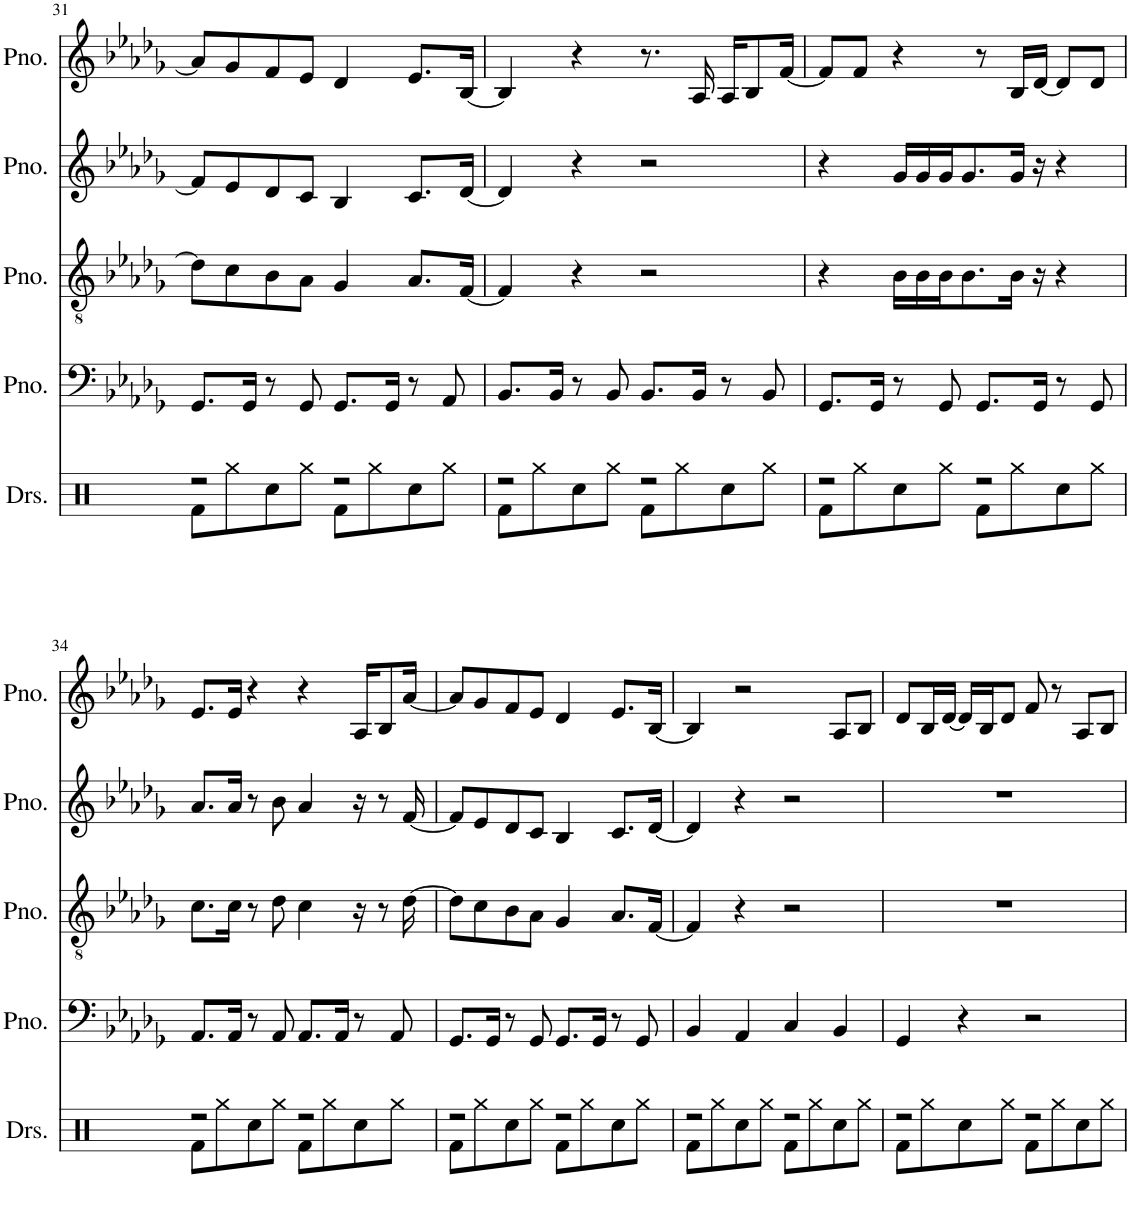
**kern	**kern	**kern	**kern	**kern
*part5	*part4	*part3	*part2	*part1
*staff5	*staff4	*staff3	*staff2	*staff1
*I"ドラムセット	*I"ピアノ	*I"ピアノ	*I"ピアノ	*I"ピアノ
!!LO:PB:g=z
*clefX	*clefF4	*clefGv2	*clefG2	*clefG2
*k[]	*k[b-e-a-d-g-]	*k[b-e-a-d-g-]	*k[b-e-a-d-g-]	*k[b-e-a-d-g-]
*M4/4	*M4/4	*M4/4	*M4/4	*M4/4
=31	=31	=31	=31	=31
*^	*	*	*	*
2r	8Rf\L	8.GG-/L	8d-\L]	8f/L]	8a-/L]
.	8Rgg\	.	8c\	8e-/	8g-/
.	.	16GG-/Jk	.	.	.
.	8Rcc\	8r	8B-\	8d-/	8f/
.	8Rgg\J	8GG-/	8A-\J	8c/J	8e-/J
2r	8Rf\L	8.GG-/L	4G-/	4B-/	4d-/
.	8Rgg\	.	.	.	.
.	.	16GG-/Jk	.	.	.
.	8Rcc\	8r	8.A-/L	8.c/L	8.e-/L
.	8Rgg\J	8AA-/	.	.	.
.	.	.	[16F/Jk	[16d-/Jk	[16B-/Jk
=32	=32	=32	=32	=32	=32
2r	8Rf\L	8.BB-/L	4F/]	4d-/]	4B-/]
.	8Rgg\	.	.	.	.
.	.	16BB-/Jk	.	.	.
.	8Rcc\	8r	4r	4r	4r
.	8Rgg\J	8BB-/	.	.	.
2r	8Rf\L	8.BB-/L	2r	2r	8.r
.	8Rgg\	.	.	.	.
.	.	16BB-/Jk	.	.	16A-/
.	8Rcc\	8r	.	.	16A-/KL
.	.	.	.	.	8B-/
.	8Rgg\J	8BB-/	.	.	.
.	.	.	.	.	[16f/Jk
=33	=33	=33	=33	=33	=33
2r	8Rf\L	8.GG-/L	4r	4r	8f/L]
.	8Rgg\	.	.	.	8f/J
.	.	16GG-/Jk	.	.	.
.	8Rcc\	8r	16B-\LL	16g-/LL	4r
.	.	.	16B-\	16g-/	.
.	8Rgg\J	8GG-/	16B-\J	16g-/J	.
.	.	.	8.B-\	8.g-/	.
2r	8Rf\L	8.GG-/L	.	.	8r
.	8Rgg\	.	16B-\Jk	16g-/Jk	16B-/LL
.	.	16GG-/Jk	16r	16r	[16d-/JJ
.	8Rcc\	8r	4r	4r	8d-/L]
.	8Rgg\J	8GG-/	.	.	8d-/J
!!LO:LB:g=z
=34	=34	=34	=34	=34	=34
2r	8Rf\L	8.AA-/L	8.c\L	8.a-/L	8.e-/L
.	8Rgg\	.	.	.	.
.	.	16AA-/Jk	16c\Jk	16a-/Jk	16e-/Jk
.	8Rcc\	8r	8r	8r	4r
.	8Rgg\J	8AA-/	8d-\	8b-\	.
2r	8Rf\L	8.AA-/L	4c\	4a-/	4r
.	8Rgg\	.	.	.	.
.	.	16AA-/Jk	.	.	.
.	8Rcc\	8r	16r	16r	16A-/KL
.	.	.	8r	8r	8B-/
.	8Rgg\J	8AA-/	.	.	.
.	.	.	[16d-\	[16f/	[16a-/Jk
=35	=35	=35	=35	=35	=35
2r	8Rf\L	8.GG-/L	8d-\L]	8f/L]	8a-/L]
.	8Rgg\	.	8c\	8e-/	8g-/
.	.	16GG-/Jk	.	.	.
.	8Rcc\	8r	8B-\	8d-/	8f/
.	8Rgg\J	8GG-/	8A-\J	8c/J	8e-/J
2r	8Rf\L	8.GG-/L	4G-/	4B-/	4d-/
.	8Rgg\	.	.	.	.
.	.	16GG-/Jk	.	.	.
.	8Rcc\	8r	8.A-/L	8.c/L	8.e-/L
.	8Rgg\J	8GG-/	.	.	.
.	.	.	[16F/Jk	[16d-/Jk	[16B-/Jk
=36	=36	=36	=36	=36	=36
2r	8Rf\L	4BB-/	4F/]	4d-/]	4B-/]
.	8Rgg\	.	.	.	.
.	8Rcc\	4AA-/	4r	4r	2r
.	8Rgg\J	.	.	.	.
2r	8Rf\L	4C/	2r	2r	.
.	8Rgg\	.	.	.	.
.	8Rcc\	4BB-/	.	.	8A-/L
.	8Rgg\J	.	.	.	8B-/J
=37	=37	=37	=37	=37	=37
2r	8Rf\L	4GG-/	1r	1r	8d-/L
.	8Rgg\	.	.	.	16B-/L
.	.	.	.	.	[16d-/JJ
.	8Rcc\	4r	.	.	16d-/LL]
.	.	.	.	.	16B-/J
.	8Rgg\J	.	.	.	8d-/J
2r	8Rf\L	2r	.	.	8f/
.	8Rgg\	.	.	.	8r
.	8Rcc\	.	.	.	8A-/L
.	8Rgg\J	.	.	.	8B-/J
*v	*v	*	*	*	*
=	=	=	=	=
*-	*-	*-	*-	*-
